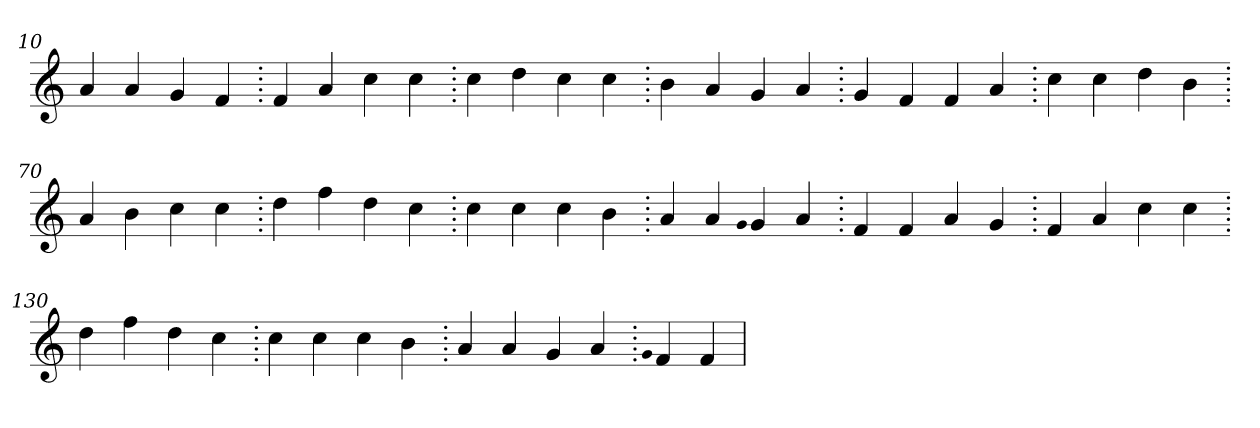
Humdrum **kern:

**kern
*part1
*staff1
*clefG2
=10.
4a
4a
4g
4f
=20.
4f
4a
4cc
4cc
=30.
4cc
4dd
4cc
4cc
=40.
4b
4a
4g
4a
=50.
4g
4f
4f
4a
=60.
4cc
4cc
4dd
4b
=70.
4a
4b
4cc
4cc
=80.
4dd
4ff
4dd
4cc
=90.
4cc
4cc
4cc
4b
=100.
4a
4a
qqg
4g
4a
=110.
4f
4f
4a
4g
=120.
4f
4a
4cc
4cc
=130.
4dd
4ff
4dd
4cc
=140.
4cc
4cc
4cc
4b
=150.
4a
4a
4g
4a
=160.
qqg
4f
4f
=
*-
